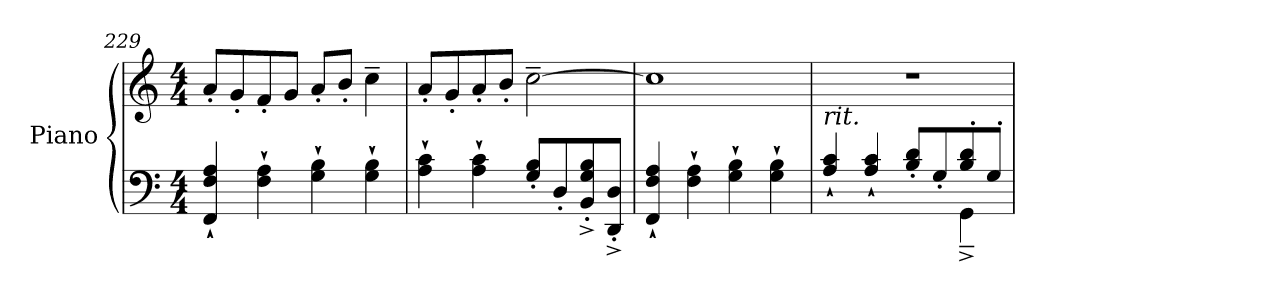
**kern	**kern
*part1	*part1
*staff2	*staff1
*I"Piano	*
*I'Pno.	*
!!LO:LB:g=z
*clefF4	*clefG2
*k[]	*k[]
*M4/4	*M4/4
=229	=229
4FF/` 4F/` 4A/`	8a'/L
.	8g'/
4F\` 4A\`	8f'/
.	8g/J
4G\` 4B\`	8a'/L
.	8b'/J
4G\` 4B\`	4cc~\
=230	=230
4A\` 4c\`	8a'/L
.	8g'/
4A\` 4c\`	8a'/
.	8b'/J
8G/' 8B/'L	[2cc~\
8D'/	.
8BB/'^ 8G/'^ 8B/'^	.
8DD/'^ 8D/'^J	.
=231	=231
4FF/` 4F/` 4A/`	1cc]
4F\` 4A\`	.
4G\` 4B\`	.
4G\` 4B\`	.
=232	=232
*^	*
!LO:TX:a:i:t=rit.	!	!
4A/` 4c/`	2.ryy	1r
4A/` 4c/`	.	.
8B/' 8d/'L	.	.
8G'/	.	.
8B/' 8d/'	4GG~^\	.
8G'/J	.	.
*v	*v	*
=	=
*-	*-
